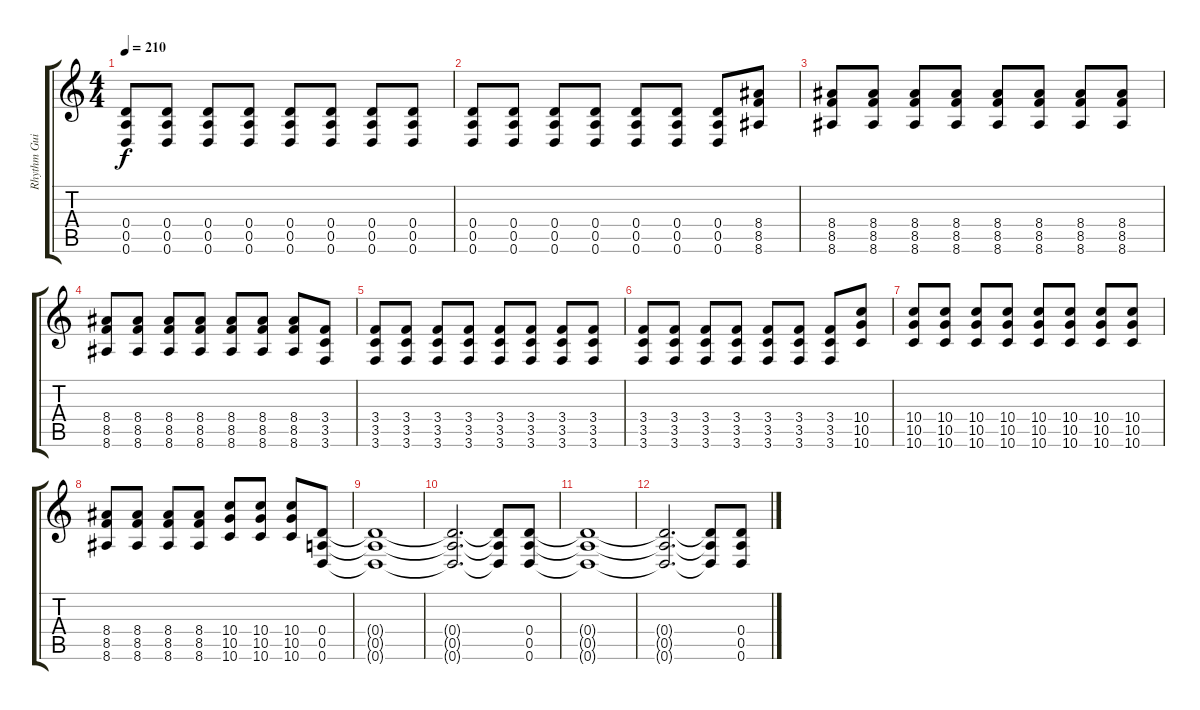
\track ("Rhythm Guitar" "Rhythm Gui") {instrument overdrivenguitar}
\staff {score tabs}
\tuning (E4 B3 G3 D3 A2 D2) {hide}
\ts (4 4)
\tempo 210
\clef g2
\ks c
(0.4 0.5 0.6).8{dy f} (0.4 0.5 0.6).8 (0.4 0.5 0.6).8 (0.4 0.5 0.6).8 (0.4 0.5 0.6).8 (0.4 0.5 0.6).8 (0.4 0.5 0.6).8 (0.4 0.5 0.6).8 |
(0.4 0.5 0.6).8 (0.4 0.5 0.6).8 (0.4 0.5 0.6).8 (0.4 0.5 0.6).8 (0.4 0.5 0.6).8 (0.4 0.5 0.6).8 (0.4 0.5 0.6).8 (8.4 8.5 8.6).8 |
(8.4 8.5 8.6).8 (8.4 8.5 8.6).8 (8.4 8.5 8.6).8 (8.4 8.5 8.6).8 (8.4 8.5 8.6).8 (8.4 8.5 8.6).8 (8.4 8.5 8.6).8 (8.4 8.5 8.6).8 |
(8.4 8.5 8.6).8 (8.4 8.5 8.6).8 (8.4 8.5 8.6).8 (8.4 8.5 8.6).8 (8.4 8.5 8.6).8 (8.4 8.5 8.6).8 (8.4 8.5 8.6).8 (3.4 3.5 3.6).8 |
(3.4 3.5 3.6).8 (3.4 3.5 3.6).8 (3.4 3.5 3.6).8 (3.4 3.5 3.6).8 (3.4 3.5 3.6).8 (3.4 3.5 3.6).8 (3.4 3.5 3.6).8 (3.4 3.5 3.6).8 |
(3.4 3.5 3.6).8 (3.4 3.5 3.6).8 (3.4 3.5 3.6).8 (3.4 3.5 3.6).8 (3.4 3.5 3.6).8 (3.4 3.5 3.6).8 (3.4 3.5 3.6).8 (10.4 10.5 10.6).8 |
(10.4 10.5 10.6).8 (10.4 10.5 10.6).8 (10.4 10.5 10.6).8 (10.4 10.5 10.6).8 (10.4 10.5 10.6).8 (10.4 10.5 10.6).8 (10.4 10.5 10.6).8 (10.4 10.5 10.6).8 |
(8.4 8.5 8.6).8 (8.4 8.5 8.6).8 (8.4 8.5 8.6).8 (8.4 8.5 8.6).8 (10.4 10.5 10.6).8 (10.4 10.5 10.6).8 (10.4 10.5 10.6).8 (0.4 0.5 0.6).8 |
(0.4{t} 0.5{t} 0.6{t}).1 |
(0.4{t} 0.5{t} 0.6{t}).2{d} (0.4{t} 0.5{t} 0.6{t}).8 (0.4 0.5 0.6).8 |
(0.4{t} 0.5{t} 0.6{t}).1 |
(0.4{t} 0.5{t} 0.6{t}).2{d} (0.4{t} 0.5{t} 0.6{t}).8 (0.4 0.5 0.6).8
